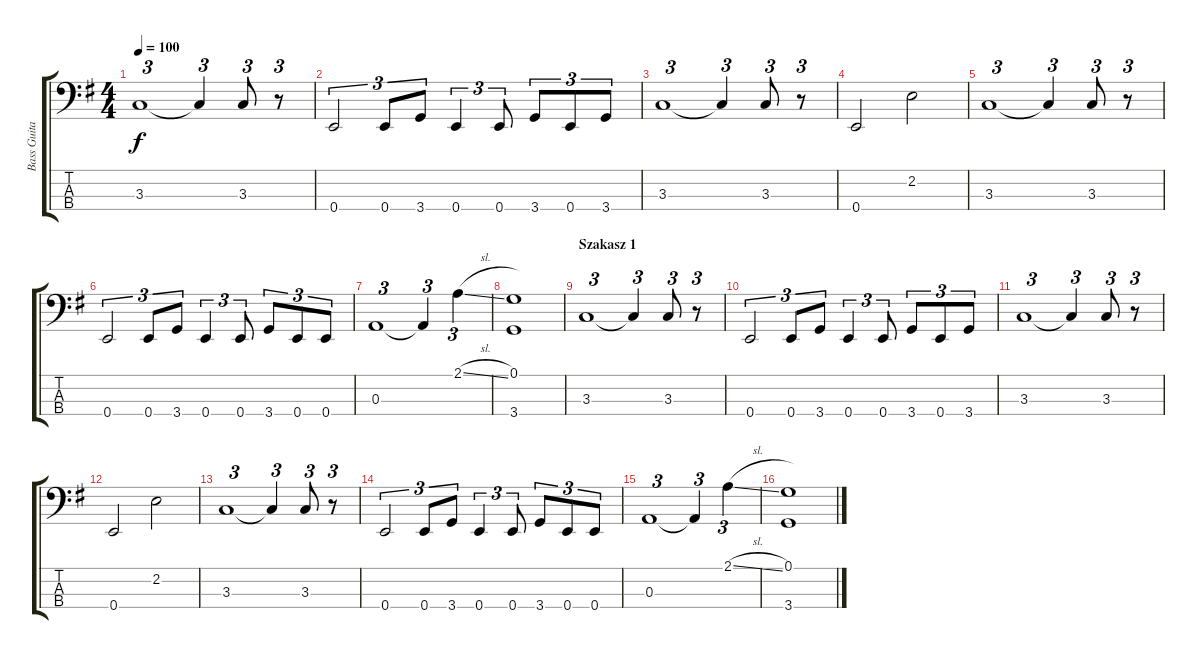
\track ("Bass Guitar" "Bass Guita") {instrument electricbassfinger}
\staff {score tabs}
\tuning (G2 D2 A1 E1) {hide}
\ts (4 4)
\tempo 100
\clef f4
\ks g
3.3.1{tu (3 2) dy f instrument electricbassfinger} 3.3{t}.4{tu (3 2)} 3.3.8{tu (3 2)} r.8{tu (3 2)} |
0.4.2{tu (3 2)} 0.4.8{tu (3 2)} 3.4.8{tu (3 2)} 0.4.4{tu (3 2)} 0.4.8{tu (3 2)} 3.4.8{tu (3 2)} 0.4.8{tu (3 2)} 3.4.8{tu (3 2)} |
3.3.1{tu (3 2)} 3.3{t}.4{tu (3 2)} 3.3.8{tu (3 2)} r.8{tu (3 2)} |
0.4.2 2.2.2 |
3.3.1{tu (3 2)} 3.3{t}.4{tu (3 2)} 3.3.8{tu (3 2)} r.8{tu (3 2)} |
0.4.2{tu (3 2)} 0.4.8{tu (3 2)} 3.4.8{tu (3 2)} 0.4.4{tu (3 2)} 0.4.8{tu (3 2)} 3.4.8{tu (3 2)} 0.4.8{tu (3 2)} 0.4.8{tu (3 2)} |
0.3.1{tu (3 2)} 0.3{t}.4{tu (3 2)} 2.1{sl}.4{tu (3 2)} |
(0.1 3.4).1 |
\section ("" "Szakasz 1")
3.3.1{tu (3 2)} 3.3{t}.4{tu (3 2)} 3.3.8{tu (3 2)} r.8{tu (3 2)} |
0.4.2{tu (3 2)} 0.4.8{tu (3 2)} 3.4.8{tu (3 2)} 0.4.4{tu (3 2)} 0.4.8{tu (3 2)} 3.4.8{tu (3 2)} 0.4.8{tu (3 2)} 3.4.8{tu (3 2)} |
3.3.1{tu (3 2)} 3.3{t}.4{tu (3 2)} 3.3.8{tu (3 2)} r.8{tu (3 2)} |
0.4.2 2.2.2 |
3.3.1{tu (3 2)} 3.3{t}.4{tu (3 2)} 3.3.8{tu (3 2)} r.8{tu (3 2)} |
0.4.2{tu (3 2)} 0.4.8{tu (3 2)} 3.4.8{tu (3 2)} 0.4.4{tu (3 2)} 0.4.8{tu (3 2)} 3.4.8{tu (3 2)} 0.4.8{tu (3 2)} 0.4.8{tu (3 2)} |
0.3.1{tu (3 2)} 0.3{t}.4{tu (3 2)} 2.1{sl}.4{tu (3 2)} |
(0.1 3.4).1
